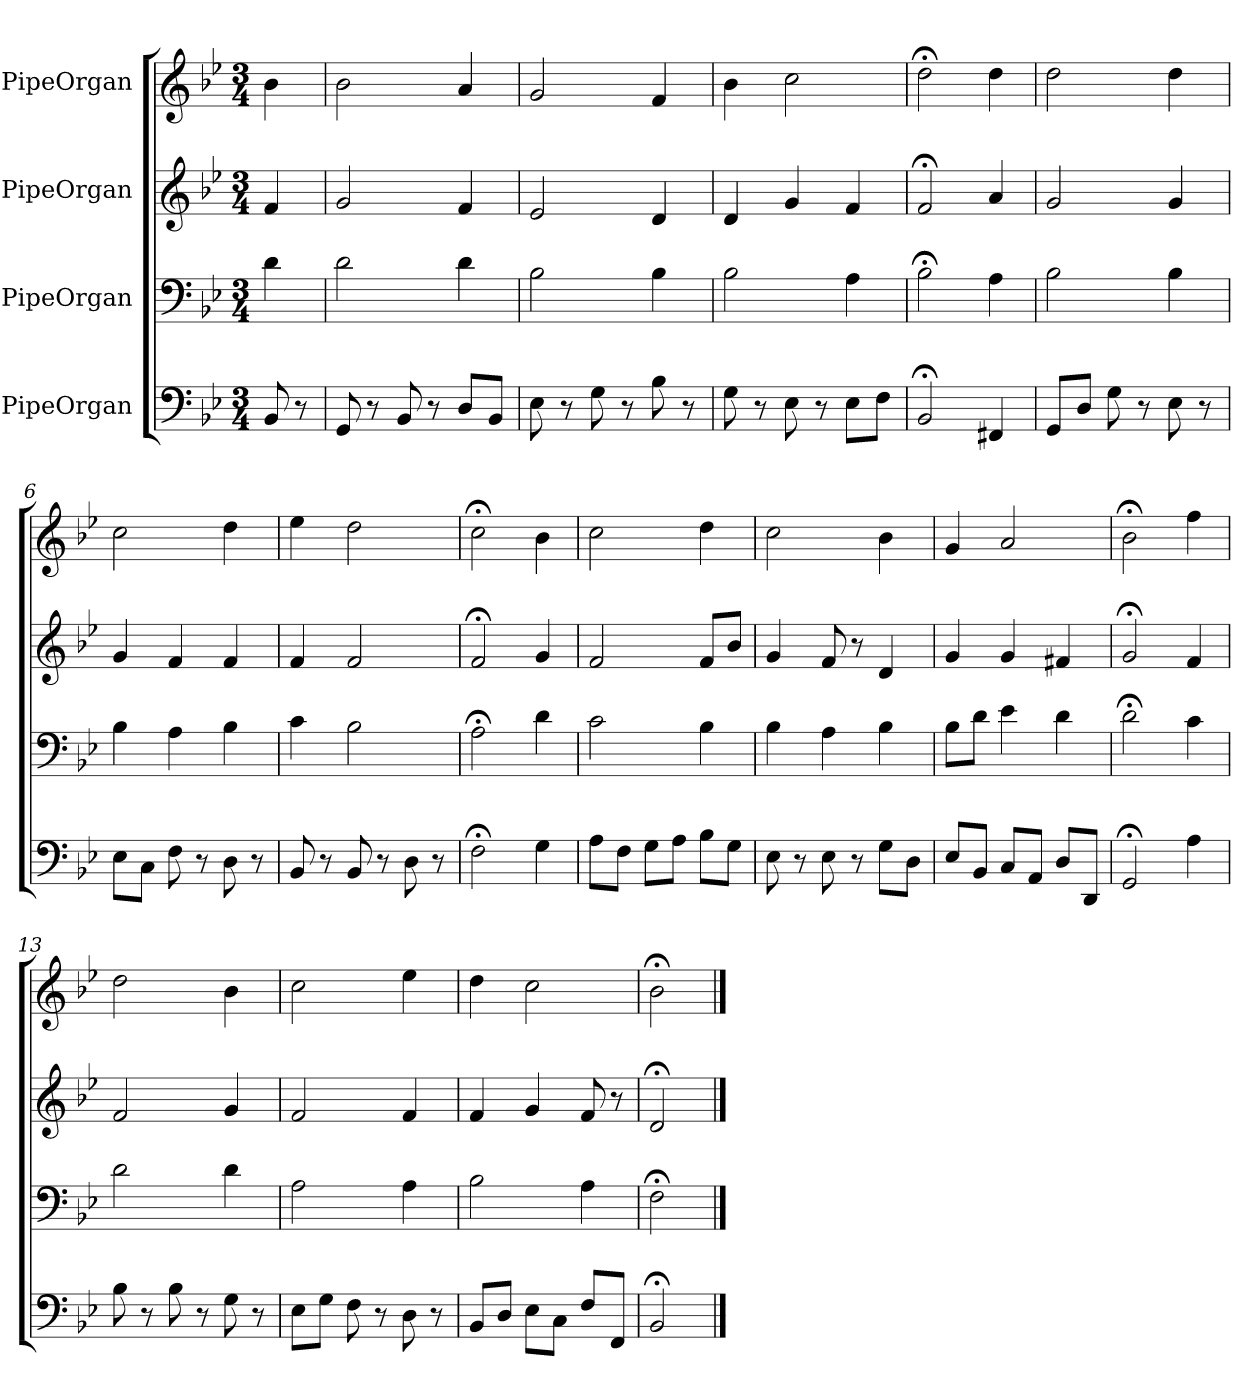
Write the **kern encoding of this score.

**kern	**kern	**kern	**kern
*part4	*part3	*part2	*part1
*staff4	*staff3	*staff2	*staff1
*I"PipeOrgan	*I"PipeOrgan	*I"PipeOrgan	*I"PipeOrgan
*clefF4	*clefF4	*clefG2	*clefG2
*k[b-e-]	*k[b-e-]	*k[b-e-]	*k[b-e-]
*B-:	*B-:	*B-:	*B-:
*M3/4	*M3/4	*M3/4	*M3/4
*MM60	*MM60	*MM60	*MM60
=	=	=	=
8BB-	4d	4f	4b-
8r	.	.	.
=1	=1	=1	=1
8GG	2d	2g	2b-
8r	.	.	.
8BB-	.	.	.
8r	.	.	.
8D/L	4d	4f	4a
8BB-/J	.	.	.
=2	=2	=2	=2
8E-	2B-	2e-	2g
8r	.	.	.
8G	.	.	.
8r	.	.	.
8B-	4B-	4d	4f
8r	.	.	.
=3	=3	=3	=3
8G	2B-	4d	4b-
8r	.	.	.
8E-	.	4g	2cc
8r	.	.	.
8E-\L	4A	4f	.
8F\J	.	.	.
=4	=4	=4	=4
2BB-;<	2B-;<	2f;<	2dd;<
4FF#X	4A	4a	4dd
=5	=5	=5	=5
8GG/L	2B-	2g	2dd
8D/J	.	.	.
8G	.	.	.
8r	.	.	.
8E-	4B-	4g	4dd
8r	.	.	.
=6	=6	=6	=6
8E-\L	4B-	4g	2cc
8C\J	.	.	.
8F	4A	4f	.
8r	.	.	.
8D	4B-	4f	4dd
8r	.	.	.
=7	=7	=7	=7
8BB-	4c	4f	4ee-
8r	.	.	.
8BB-	2B-	2f	2dd
8r	.	.	.
8D	.	.	.
8r	.	.	.
=8	=8	=8	=8
2F;<	2A;<	2f;<	2cc;<
4G	4d	4g	4b-
=9	=9	=9	=9
8A\L	2c	2f	2cc
8F\J	.	.	.
8G\L	.	.	.
8A\J	.	.	.
8B-\L	4B-	8f/L	4dd
8G\J	.	8b-/J	.
=10	=10	=10	=10
8E-	4B-	4g	2cc
8r	.	.	.
8E-	4A	8f	.
8r	.	8r	.
8G\L	4B-	4d	4b-
8D\J	.	.	.
=11	=11	=11	=11
8E-/L	8B-\L	4g	4g
8BB-/J	8d\J	.	.
8C/L	4e-	4g	2a
8AA/J	.	.	.
8D/L	4d	4f#X	.
8DD/J	.	.	.
=12	=12	=12	=12
2GG;<	2d;<	2g;<	2b-;<
4A	4c	4f	4ff
=13	=13	=13	=13
8B-	2d	2f	2dd
8r	.	.	.
8B-	.	.	.
8r	.	.	.
8G	4d	4g	4b-
8r	.	.	.
=14	=14	=14	=14
8E-\L	2A	2f	2cc
8G\J	.	.	.
8F	.	.	.
8r	.	.	.
8D	4A	4f	4ee-
8r	.	.	.
=15	=15	=15	=15
8BB-/L	2B-	4f	4dd
8D/J	.	.	.
8E-\L	.	4g	2cc
8C\J	.	.	.
8F/L	4A	8f	.
8FF/J	.	8r	.
=16	=16	=16	=16
2BB-;<	2F;<	2d;<	2b-;<
==	==	==	==
*-	*-	*-	*-
